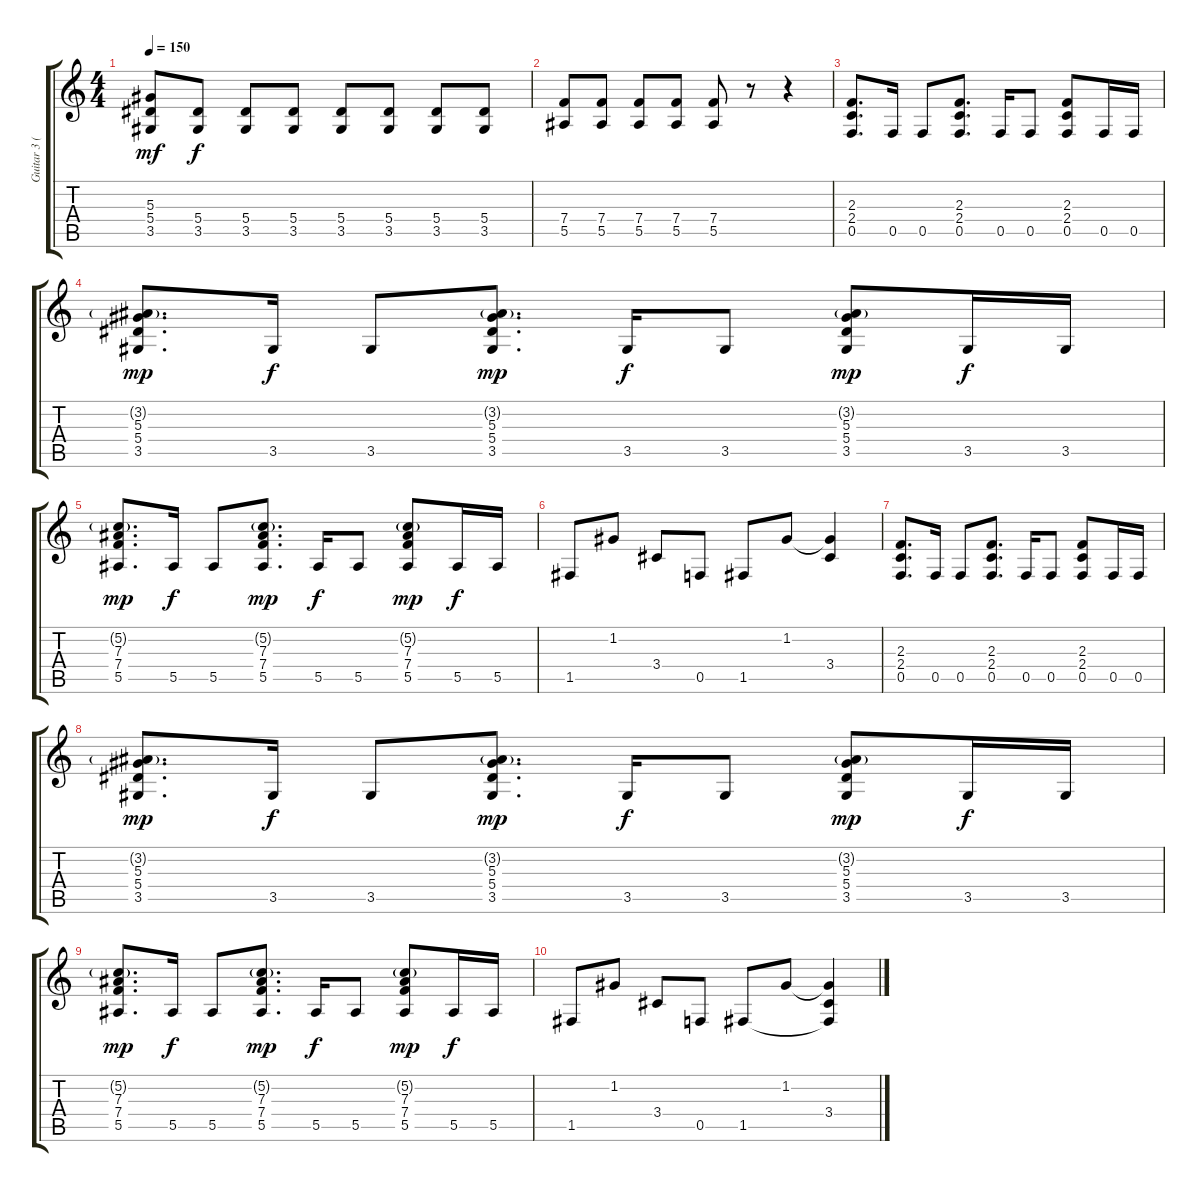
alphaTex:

\track ("Guitar 3 (Rhytm)" "Guitar 3 (") {instrument distortionguitar}
\staff {score tabs}
\tuning (C4 G3 Eb3 Bb2 F2 C2) {hide}
\ts (4 4)
\tempo 150
\clef g2
\ks c
(5.3 5.4 3.5).8{dy mf} (5.4 3.5).8{dy f} (5.4 3.5).8 (5.4 3.5).8 (5.4 3.5).8 (5.4 3.5).8 (5.4 3.5).8 (5.4 3.5).8 |
(7.4 5.5).8 (7.4 5.5).8 (7.4 5.5).8 (7.4 5.5).8 (7.4 5.5).8 r.8 r.4 |
(2.3 2.4 0.5).8{d balance 8} 0.5.16 0.5.8 (2.3 2.4 0.5).8{d} 0.5.16 0.5.8 (2.3 2.4 0.5).8 0.5.16 0.5.16 |
(3.2{g} 5.3 5.4 3.5).8{d dy mp} 3.5.16{dy f} 3.5.8 (3.2{g} 5.3 5.4 3.5).8{d dy mp} 3.5.16{dy f} 3.5.8 (3.2{g} 5.3 5.4 3.5).8{dy mp} 3.5.16{dy f} 3.5.16 |
(5.2{g} 7.3 7.4 5.5).8{d dy mp} 5.5.16{dy f} 5.5.8 (5.2{g} 7.3 7.4 5.5).8{d dy mp} 5.5.16{dy f} 5.5.8 (5.2{g} 7.3 7.4 5.5).8{dy mp} 5.5.16{dy f} 5.5.16 |
1.5.8 1.2.8 3.4.8 0.5.8 1.5.8 1.2.8 (1.2{t} 3.4).4 |
(2.3 2.4 0.5).8{d} 0.5.16 0.5.8 (2.3 2.4 0.5).8{d} 0.5.16 0.5.8 (2.3 2.4 0.5).8 0.5.16 0.5.16 |
(3.2{g} 5.3 5.4 3.5).8{d dy mp} 3.5.16{dy f} 3.5.8 (3.2{g} 5.3 5.4 3.5).8{d dy mp} 3.5.16{dy f} 3.5.8 (3.2{g} 5.3 5.4 3.5).8{dy mp} 3.5.16{dy f} 3.5.16 |
(5.2{g} 7.3 7.4 5.5).8{d dy mp} 5.5.16{dy f} 5.5.8 (5.2{g} 7.3 7.4 5.5).8{d dy mp} 5.5.16{dy f} 5.5.8 (5.2{g} 7.3 7.4 5.5).8{dy mp} 5.5.16{dy f} 5.5.16 |
1.5.8 1.2.8 3.4.8 0.5.8 1.5.8 1.2.8 (1.2{t} 3.4 1.5{t}).4
